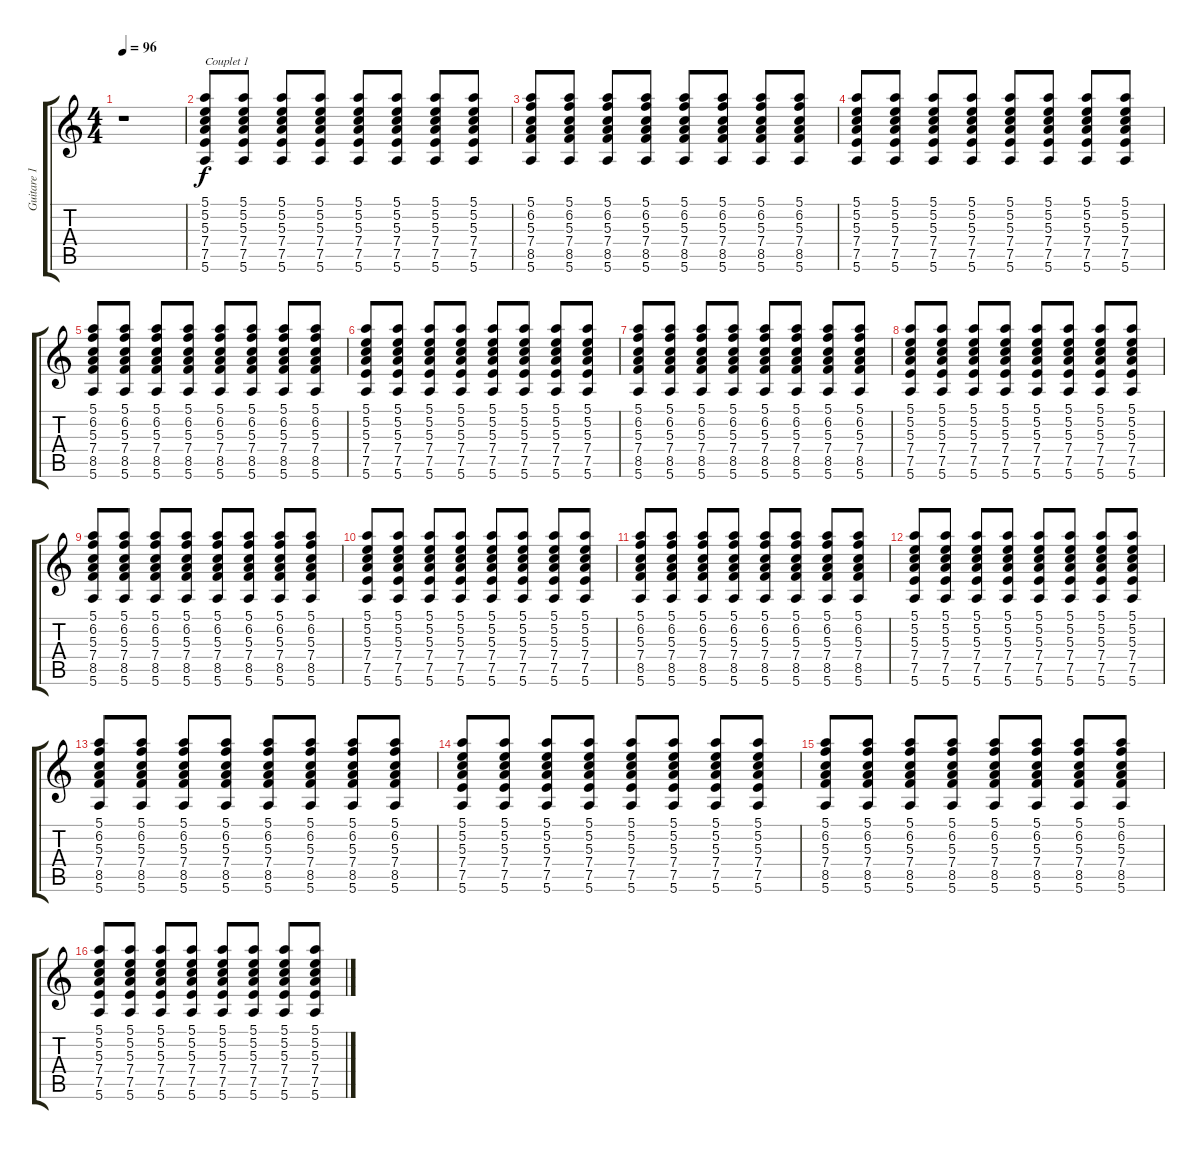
\track ("Guitare 1" "Guitare 1") {instrument acousticguitarsteel}
\staff {score tabs}
\tuning (E4 B3 G3 D3 A2 E2) {hide}
\ts (4 4)
\tempo 96
\clef g2
\ks c
r.1{dy f instrument acousticguitarsteel} |
(5.1 5.2 5.3 7.4 7.5 5.6).8{txt "Couplet 1"} (5.1 5.2 5.3 7.4 7.5 5.6).8 (5.1 5.2 5.3 7.4 7.5 5.6).8 (5.1 5.2 5.3 7.4 7.5 5.6).8 (5.1 5.2 5.3 7.4 7.5 5.6).8 (5.1 5.2 5.3 7.4 7.5 5.6).8 (5.1 5.2 5.3 7.4 7.5 5.6).8 (5.1 5.2 5.3 7.4 7.5 5.6).8 |
(5.1 6.2 5.3 7.4 8.5 5.6).8 (5.1 6.2 5.3 7.4 8.5 5.6).8 (5.1 6.2 5.3 7.4 8.5 5.6).8 (5.1 6.2 5.3 7.4 8.5 5.6).8 (5.1 6.2 5.3 7.4 8.5 5.6).8 (5.1 6.2 5.3 7.4 8.5 5.6).8 (5.1 6.2 5.3 7.4 8.5 5.6).8 (5.1 6.2 5.3 7.4 8.5 5.6).8 |
(5.1 5.2 5.3 7.4 7.5 5.6).8 (5.1 5.2 5.3 7.4 7.5 5.6).8 (5.1 5.2 5.3 7.4 7.5 5.6).8 (5.1 5.2 5.3 7.4 7.5 5.6).8 (5.1 5.2 5.3 7.4 7.5 5.6).8 (5.1 5.2 5.3 7.4 7.5 5.6).8 (5.1 5.2 5.3 7.4 7.5 5.6).8 (5.1 5.2 5.3 7.4 7.5 5.6).8 |
(5.1 6.2 5.3 7.4 8.5 5.6).8 (5.1 6.2 5.3 7.4 8.5 5.6).8 (5.1 6.2 5.3 7.4 8.5 5.6).8 (5.1 6.2 5.3 7.4 8.5 5.6).8 (5.1 6.2 5.3 7.4 8.5 5.6).8 (5.1 6.2 5.3 7.4 8.5 5.6).8 (5.1 6.2 5.3 7.4 8.5 5.6).8 (5.1 6.2 5.3 7.4 8.5 5.6).8 |
(5.1 5.2 5.3 7.4 7.5 5.6).8 (5.1 5.2 5.3 7.4 7.5 5.6).8 (5.1 5.2 5.3 7.4 7.5 5.6).8 (5.1 5.2 5.3 7.4 7.5 5.6).8 (5.1 5.2 5.3 7.4 7.5 5.6).8 (5.1 5.2 5.3 7.4 7.5 5.6).8 (5.1 5.2 5.3 7.4 7.5 5.6).8 (5.1 5.2 5.3 7.4 7.5 5.6).8 |
(5.1 6.2 5.3 7.4 8.5 5.6).8 (5.1 6.2 5.3 7.4 8.5 5.6).8 (5.1 6.2 5.3 7.4 8.5 5.6).8 (5.1 6.2 5.3 7.4 8.5 5.6).8 (5.1 6.2 5.3 7.4 8.5 5.6).8 (5.1 6.2 5.3 7.4 8.5 5.6).8 (5.1 6.2 5.3 7.4 8.5 5.6).8 (5.1 6.2 5.3 7.4 8.5 5.6).8 |
(5.1 5.2 5.3 7.4 7.5 5.6).8 (5.1 5.2 5.3 7.4 7.5 5.6).8 (5.1 5.2 5.3 7.4 7.5 5.6).8 (5.1 5.2 5.3 7.4 7.5 5.6).8 (5.1 5.2 5.3 7.4 7.5 5.6).8 (5.1 5.2 5.3 7.4 7.5 5.6).8 (5.1 5.2 5.3 7.4 7.5 5.6).8 (5.1 5.2 5.3 7.4 7.5 5.6).8 |
(5.1 6.2 5.3 7.4 8.5 5.6).8 (5.1 6.2 5.3 7.4 8.5 5.6).8 (5.1 6.2 5.3 7.4 8.5 5.6).8 (5.1 6.2 5.3 7.4 8.5 5.6).8 (5.1 6.2 5.3 7.4 8.5 5.6).8 (5.1 6.2 5.3 7.4 8.5 5.6).8 (5.1 6.2 5.3 7.4 8.5 5.6).8 (5.1 6.2 5.3 7.4 8.5 5.6).8 |
(5.1 5.2 5.3 7.4 7.5 5.6).8 (5.1 5.2 5.3 7.4 7.5 5.6).8 (5.1 5.2 5.3 7.4 7.5 5.6).8 (5.1 5.2 5.3 7.4 7.5 5.6).8 (5.1 5.2 5.3 7.4 7.5 5.6).8 (5.1 5.2 5.3 7.4 7.5 5.6).8 (5.1 5.2 5.3 7.4 7.5 5.6).8 (5.1 5.2 5.3 7.4 7.5 5.6).8 |
(5.1 6.2 5.3 7.4 8.5 5.6).8 (5.1 6.2 5.3 7.4 8.5 5.6).8 (5.1 6.2 5.3 7.4 8.5 5.6).8 (5.1 6.2 5.3 7.4 8.5 5.6).8 (5.1 6.2 5.3 7.4 8.5 5.6).8 (5.1 6.2 5.3 7.4 8.5 5.6).8 (5.1 6.2 5.3 7.4 8.5 5.6).8 (5.1 6.2 5.3 7.4 8.5 5.6).8 |
(5.1 5.2 5.3 7.4 7.5 5.6).8 (5.1 5.2 5.3 7.4 7.5 5.6).8 (5.1 5.2 5.3 7.4 7.5 5.6).8 (5.1 5.2 5.3 7.4 7.5 5.6).8 (5.1 5.2 5.3 7.4 7.5 5.6).8 (5.1 5.2 5.3 7.4 7.5 5.6).8 (5.1 5.2 5.3 7.4 7.5 5.6).8 (5.1 5.2 5.3 7.4 7.5 5.6).8 |
(5.1 6.2 5.3 7.4 8.5 5.6).8 (5.1 6.2 5.3 7.4 8.5 5.6).8 (5.1 6.2 5.3 7.4 8.5 5.6).8 (5.1 6.2 5.3 7.4 8.5 5.6).8 (5.1 6.2 5.3 7.4 8.5 5.6).8 (5.1 6.2 5.3 7.4 8.5 5.6).8 (5.1 6.2 5.3 7.4 8.5 5.6).8 (5.1 6.2 5.3 7.4 8.5 5.6).8 |
(5.1 5.2 5.3 7.4 7.5 5.6).8 (5.1 5.2 5.3 7.4 7.5 5.6).8 (5.1 5.2 5.3 7.4 7.5 5.6).8 (5.1 5.2 5.3 7.4 7.5 5.6).8 (5.1 5.2 5.3 7.4 7.5 5.6).8 (5.1 5.2 5.3 7.4 7.5 5.6).8 (5.1 5.2 5.3 7.4 7.5 5.6).8 (5.1 5.2 5.3 7.4 7.5 5.6).8 |
(5.1 6.2 5.3 7.4 8.5 5.6).8 (5.1 6.2 5.3 7.4 8.5 5.6).8 (5.1 6.2 5.3 7.4 8.5 5.6).8 (5.1 6.2 5.3 7.4 8.5 5.6).8 (5.1 6.2 5.3 7.4 8.5 5.6).8 (5.1 6.2 5.3 7.4 8.5 5.6).8 (5.1 6.2 5.3 7.4 8.5 5.6).8 (5.1 6.2 5.3 7.4 8.5 5.6).8 |
(5.1 5.2 5.3 7.4 7.5 5.6).8 (5.1 5.2 5.3 7.4 7.5 5.6).8 (5.1 5.2 5.3 7.4 7.5 5.6).8 (5.1 5.2 5.3 7.4 7.5 5.6).8 (5.1 5.2 5.3 7.4 7.5 5.6).8 (5.1 5.2 5.3 7.4 7.5 5.6).8 (5.1 5.2 5.3 7.4 7.5 5.6).8 (5.1 5.2 5.3 7.4 7.5 5.6).8
